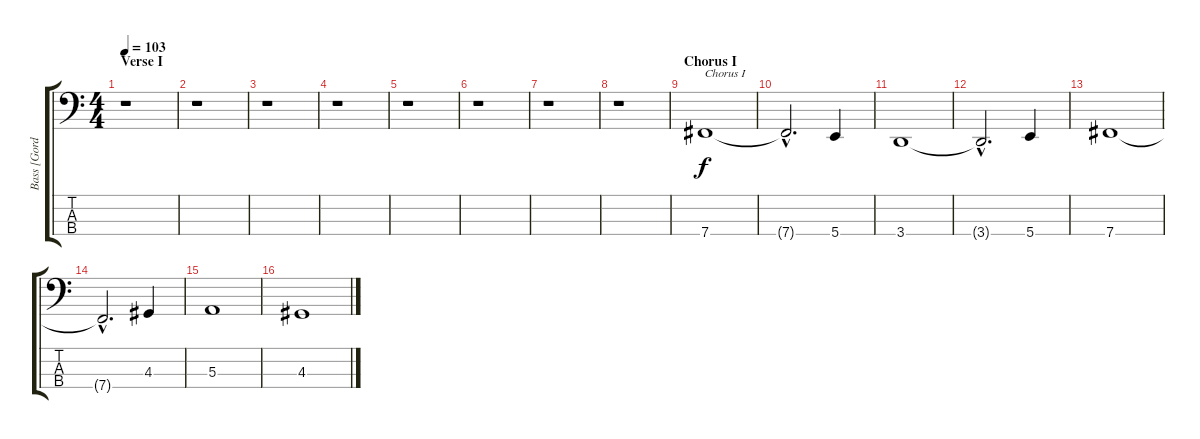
\track ("Bass [Gorden Simmons]" "Bass [Gord") {instrument electricbasspick}
\staff {score tabs}
\tuning (D2 A1 E1 B0) {hide}
\ts (4 4)
\section ("" "Verse I")
\tempo 103
\clef f4
\ks c
r.1{dy f} |
r.1 |
r.1 |
r.1 |
r.1 |
r.1 |
r.1 |
r.1 |
\section ("" "Chorus I")
7.4.1{txt "Chorus I"} |
7.4{hac t}.2{d} 5.4.4 |
3.4.1 |
3.4{hac t}.2{d} 5.4.4 |
7.4.1 |
7.4{hac t}.2{d} 4.3.4 |
5.3.1 |
4.3.1
